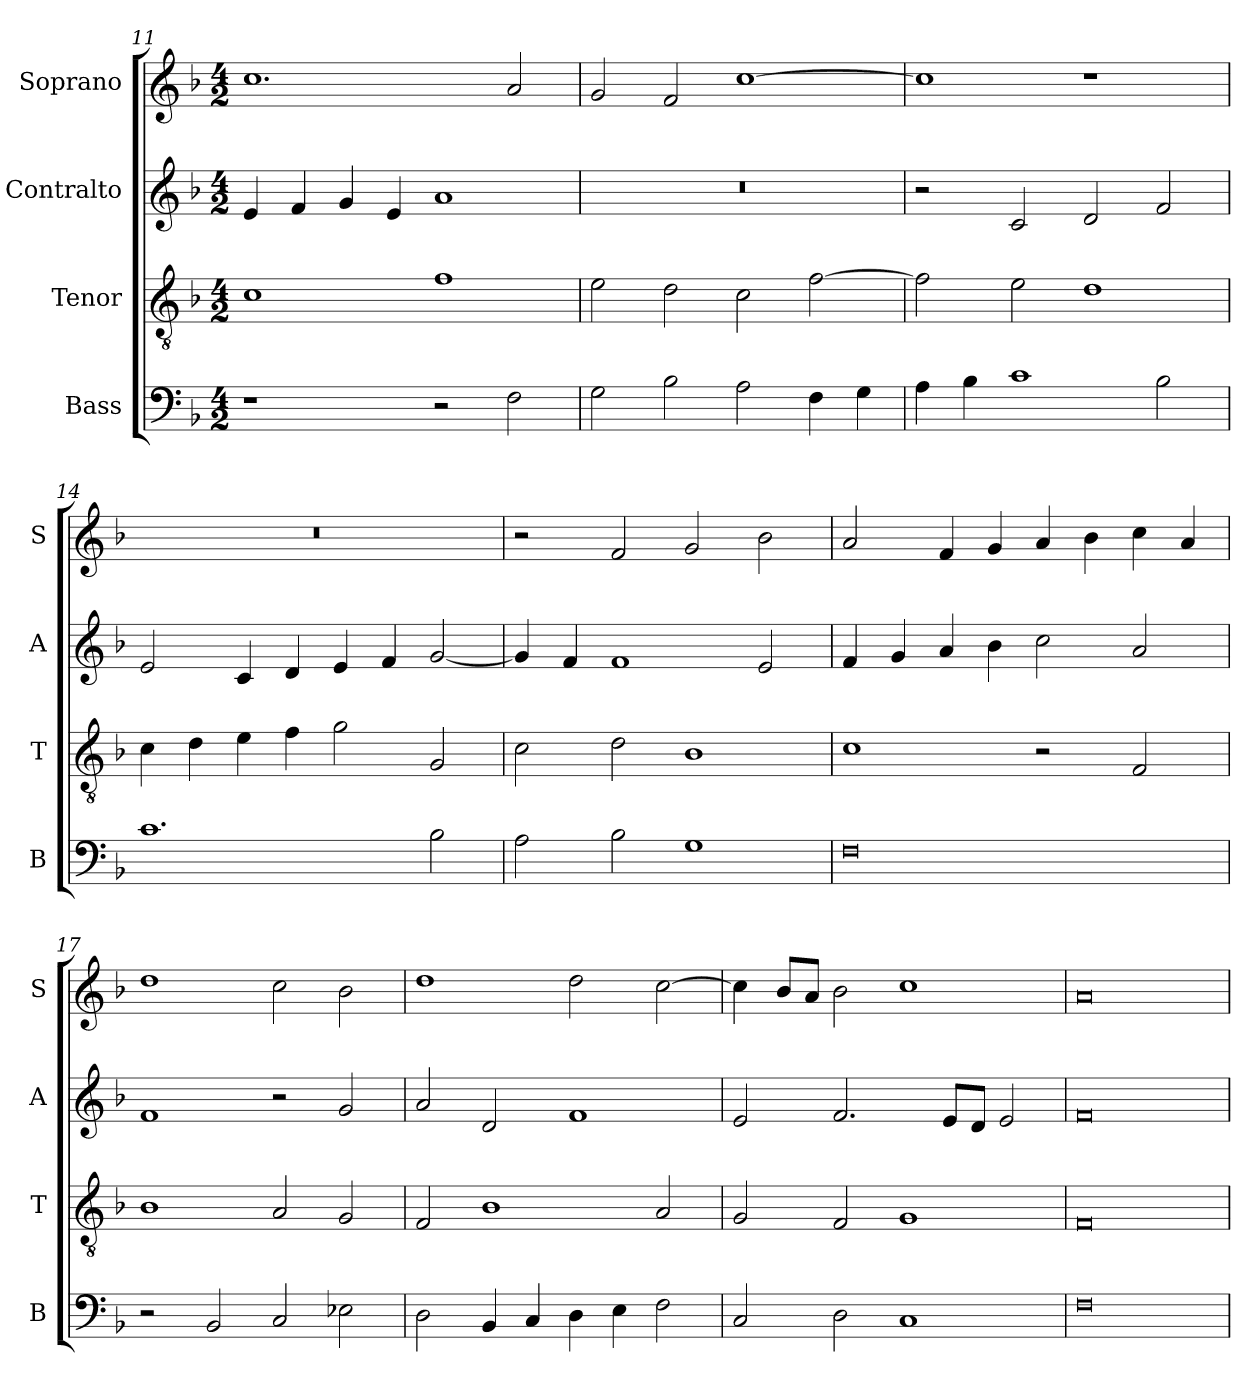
**kern	**kern	**kern	**kern
*part4	*part3	*part2	*part1
*staff4	*staff3	*staff2	*staff1
*I"Bass	*I"Tenor	*I"Contralto	*I"Soprano
*I'B	*I'T	*I'A	*I'S
*clefF4	*clefGv2	*clefG2	*clefG2
*k[b-]	*k[b-]	*k[b-]	*k[b-]
*F:ion	*F:ion	*F:ion	*F:ion
*M4/2	*M4/2	*M4/2	*M4/2
=11	=11	=11	=11
1r	1c	4e	1.cc
.	.	4f	.
.	.	4g	.
.	.	4e	.
2r	1f	1a	.
2F	.	.	2a
=12	=12	=12	=12
2G	2e	0r	2g
2B-	2d	.	2f
2A	2c	.	[1cc
4F	[2f	.	.
4G	.	.	.
=13	=13	=13	=13
4A	2f]	2r	1cc]
4B-	.	.	.
1c	2e	2c	.
.	1d	2d	1r
2B-	.	2f	.
=14	=14	=14	=14
1.c	4c	2e	0r
.	4d	.	.
.	4e	4c	.
.	4f	4d	.
.	2g	4e	.
.	.	4f	.
2B-	2G	[2g	.
=15	=15	=15	=15
2A	2c	4g]	2r
.	.	4f	.
2B-	2d	1f	2f
1G	1B-	.	2g
.	.	2e	2b-
=16	=16	=16	=16
0F	1c	4f	2a
.	.	4g	.
.	.	4a	4f
.	.	4b-	4g
.	2r	2cc	4a
.	.	.	4b-
.	2F	2a	4cc
.	.	.	4a
=17	=17	=17	=17
2r	1B-	1f	1dd
2BB-	.	.	.
2C	2A	2r	2cc
2E-X	2G	2g	2b-
=18	=18	=18	=18
2D	2F	2a	1dd
4BB-	1B-	2d	.
4C	.	.	.
4D	.	1f	2dd
4E	.	.	.
2F	2A	.	[2cc
=19	=19	=19	=19
2C	2G	2e	4cc]
.	.	.	8b-/L
.	.	.	8a/J
2D	2F	2.f	2b-
1C	1G	.	1cc
.	.	8e/L	.
.	.	8d/J	.
.	.	2e	.
=20	=20	=20	=20
0F	0F	0f	0a
=	=	=	=
*-	*-	*-	*-
